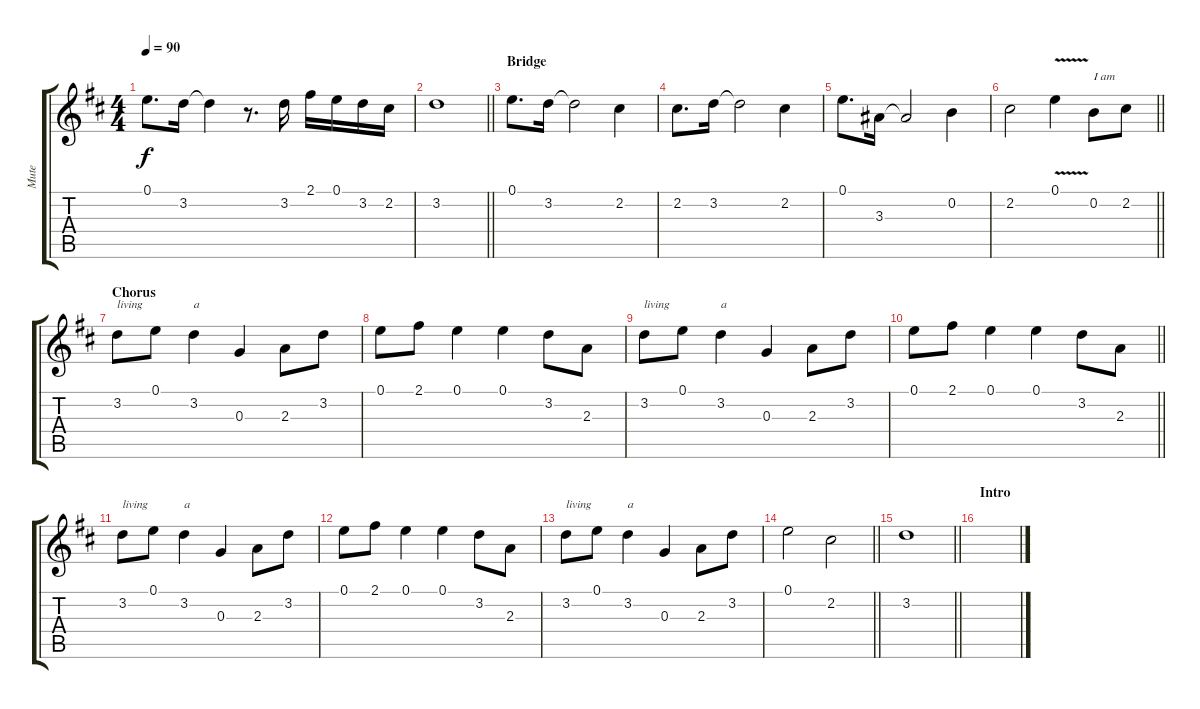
\track ("Mute" "Mute") {mute instrument acousticguitarsteel}
\staff {score tabs}
\tuning (E4 B3 G3 D3 A2 E2) {hide}
\ts (4 4)
\tempo 90
\clef g2
\ks d
0.1.8{d dy f} 3.2.16 3.2{t}.4 r.8{d} 3.2.16 2.1.16 0.1.16 3.2.16 2.2.16 |
\barLineRight lightlight
3.2.1 |
\section ("" "Bridge")
0.1.8{d} 3.2.16 3.2{t}.2 2.2.4 |
2.2.8{d} 3.2.16 3.2{t}.2 2.2.4 |
0.1.8{d} 3.3.16 3.3{t}.2 0.2.4 |
\barLineRight lightlight
2.2.2 0.1{v}.4 0.2.8{txt "I am"} 2.2.8 |
\section ("" "Chorus")
3.2.8{txt "living"} 0.1.8 3.2.4{txt "a"} 0.3.4 2.3.8 3.2.8 |
0.1.8 2.1.8 0.1.4 0.1.4 3.2.8 2.3.8 |
3.2.8{txt "living"} 0.1.8 3.2.4{txt "a"} 0.3.4 2.3.8 3.2.8 |
\barLineRight lightlight
0.1.8 2.1.8 0.1.4 0.1.4 3.2.8 2.3.8 |
3.2.8{txt "living"} 0.1.8 3.2.4{txt "a"} 0.3.4 2.3.8 3.2.8 |
0.1.8 2.1.8 0.1.4 0.1.4 3.2.8 2.3.8 |
3.2.8{txt "living"} 0.1.8 3.2.4{txt "a"} 0.3.4 2.3.8 3.2.8 |
\barLineRight lightlight
0.1.2 2.2.2 |
\barLineRight lightlight
3.2.1 |
\section ("" "Intro")
